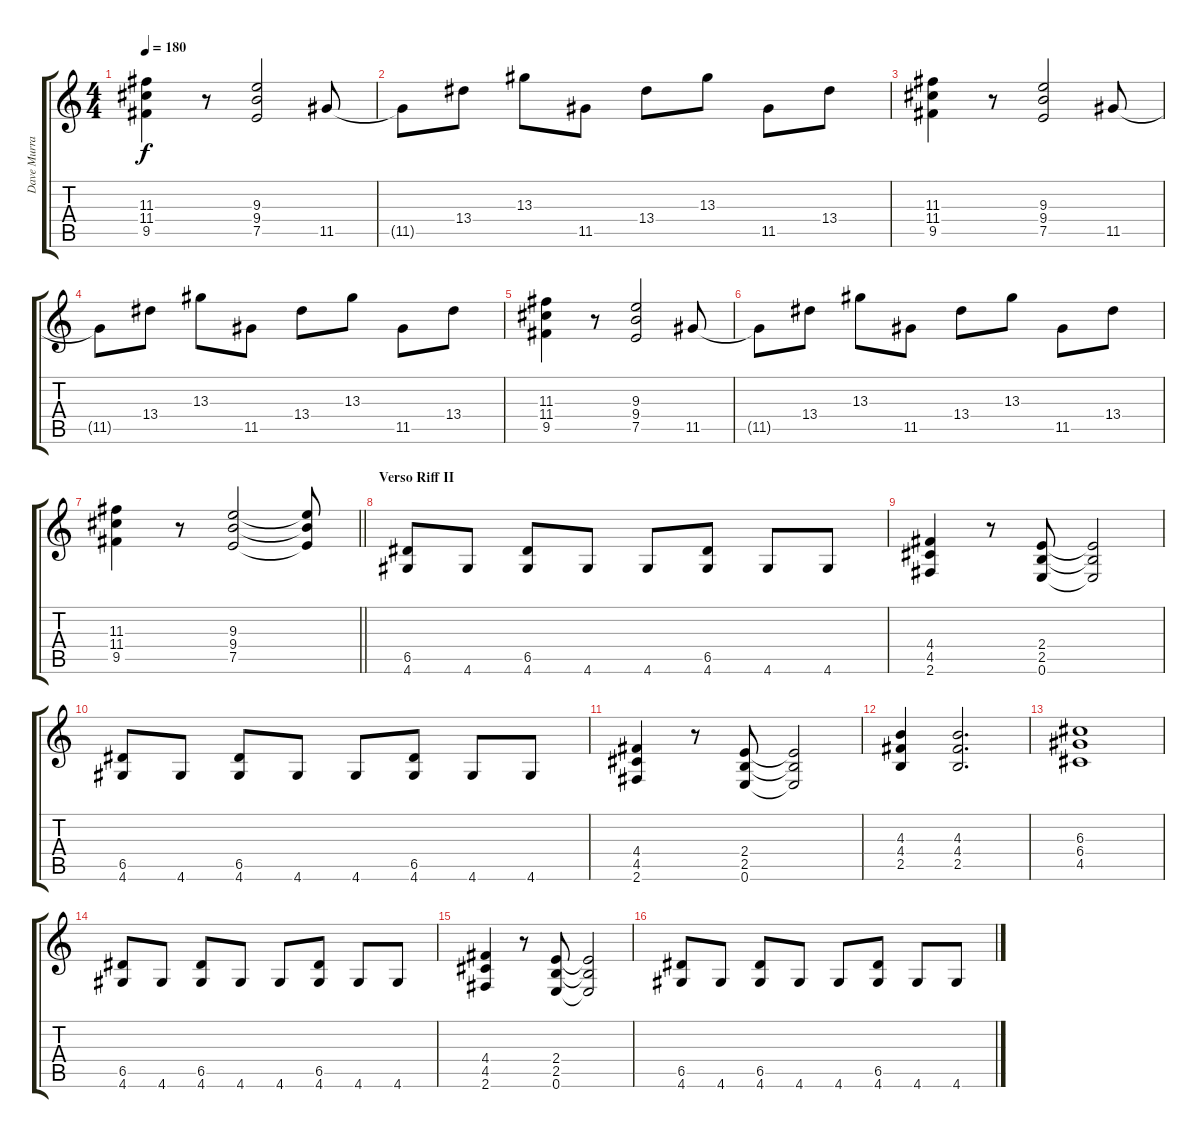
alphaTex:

\track ("Dave Murray" "Dave Murra") {instrument distortionguitar}
\staff {score tabs}
\tuning (E4 B3 G3 D3 A2 E2) {hide}
\ts (4 4)
\tempo 180
\clef g2
\ks c
(11.3 11.4 9.5).4{dy f} r.8 (9.3 9.4 7.5).2 11.5.8 |
11.5{t}.8 13.4.8 13.3.8 11.5.8 13.4.8 13.3.8 11.5.8 13.4.8 |
(11.3 11.4 9.5).4 r.8 (9.3 9.4 7.5).2 11.5.8 |
11.5{t}.8 13.4.8 13.3.8 11.5.8 13.4.8 13.3.8 11.5.8 13.4.8 |
(11.3 11.4 9.5).4 r.8 (9.3 9.4 7.5).2 11.5.8 |
11.5{t}.8 13.4.8 13.3.8 11.5.8 13.4.8 13.3.8 11.5.8 13.4.8 |
\barLineRight lightlight
(11.3 11.4 9.5).4 r.8 (9.3 9.4 7.5).2 (9.3{t} 9.4{t} 7.5{t}).8 |
\section ("" "Verso Riff II")
(6.5 4.6).8 4.6.8 (6.5 4.6).8 4.6.8 4.6.8 (6.5 4.6).8 4.6.8 4.6.8 |
(4.4 4.5 2.6).4 r.8 (2.4 2.5 0.6).8 (2.4{t} 2.5{t} 0.6{t}).2 |
(6.5 4.6).8 4.6.8 (6.5 4.6).8 4.6.8 4.6.8 (6.5 4.6).8 4.6.8 4.6.8 |
(4.4 4.5 2.6).4 r.8 (2.4 2.5 0.6).8 (2.4{t} 2.5{t} 0.6{t}).2 |
(4.3 4.4 2.5).4 (4.3 4.4 2.5).2{d} |
(6.3 6.4 4.5).1 |
(6.5 4.6).8 4.6.8 (6.5 4.6).8 4.6.8 4.6.8 (6.5 4.6).8 4.6.8 4.6.8 |
(4.4 4.5 2.6).4 r.8 (2.4 2.5 0.6).8 (2.4{t} 2.5{t} 0.6{t}).2 |
(6.5 4.6).8 4.6.8 (6.5 4.6).8 4.6.8 4.6.8 (6.5 4.6).8 4.6.8 4.6.8
